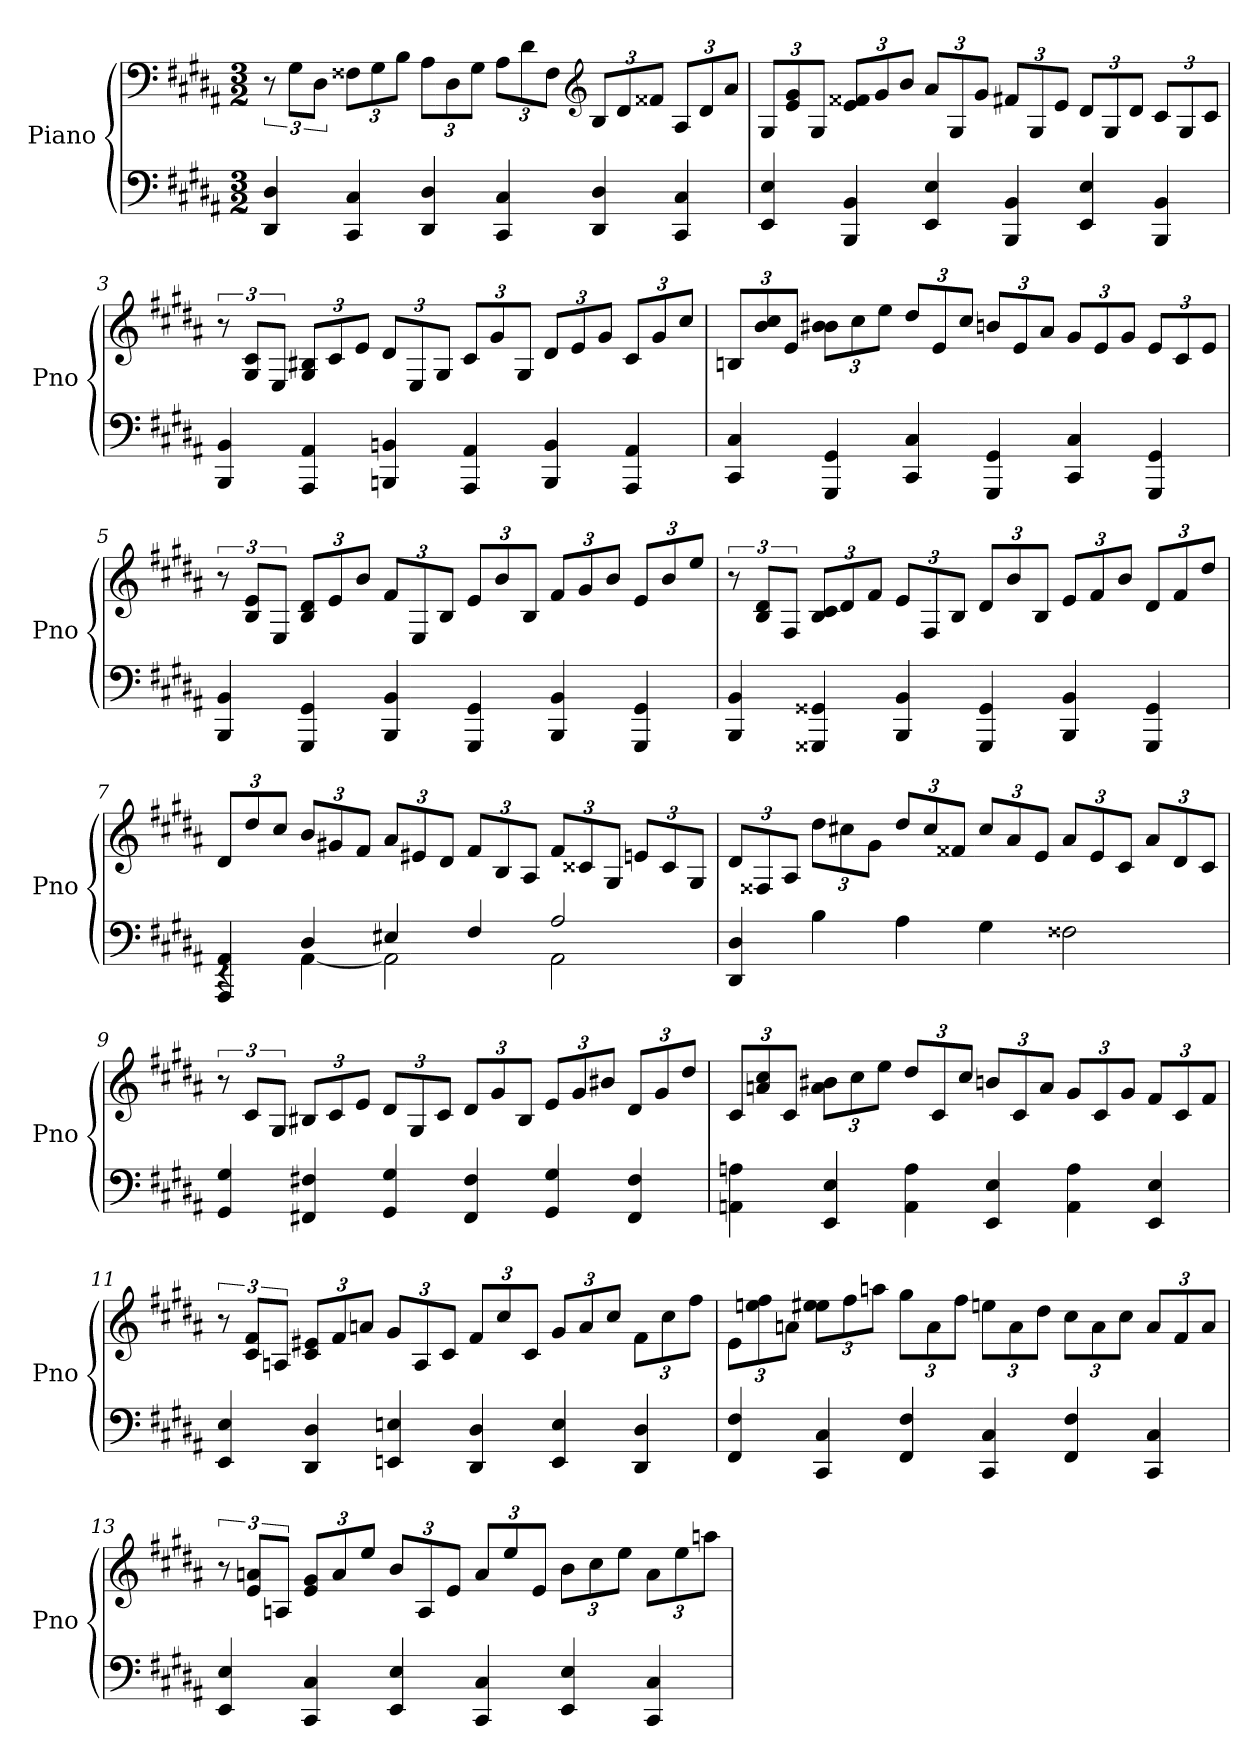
**kern	**kern
*part1	*part1
*staff2	*staff1
*I"Piano	*
*I'Pno	*
*clefF4	*clefF4
*k[f#c#g#d#a#]	*k[f#c#g#d#a#]
*g#:	*g#:
*M3/2	*M3/2
=1	=1
4DD# 4D#	12r
.	12G#L
.	12D#J
4CC# 4C#	12F##XL
.	12G#
.	12BJ
4DD# 4D#	12A#L
.	12D#
.	12G#J
4CC# 4C#	12A#L
.	12d#
.	12F##J
*	*clefG2
4DD# 4D#	12BL
.	12d#
.	12f##XJ
4CC# 4C#	12A#L
.	12d#
.	12a#J
=2	=2
4EE 4E	12G#L
.	12e 12g#
.	12G#J
4BBB 4BB	12e 12f##XL
.	12g#
.	12bJ
4EE 4E	12a#L
.	12G#
.	12g#J
4BBB 4BB	12f#XL
.	12G#
.	12eJ
4EE 4E	12d#L
.	12G#
.	12d#J
4BBB 4BB	12c#L
.	12G#
.	12c#J
=3	=3
4BBB 4BB	12r
.	12G# 12c#L
.	12EJ
4AAA# 4AA#	12G# 12B#XL
.	12c#
.	12eJ
4BBBn 4BBn	12d#L
.	12E
.	12G#J
4AAA# 4AA#	12c#L
.	12g#
.	12G#J
4BBB 4BB	12d#L
.	12e
.	12g#J
4AAA# 4AA#	12c#L
.	12g#
.	12cc#J
=4	=4
4CC# 4C#	12BnL
.	12b 12cc#
.	12eJ
4GGG# 4GG#	12b 12b#XL
.	12cc#
.	12eeJ
4CC# 4C#	12dd#L
.	12e
.	12cc#J
4GGG# 4GG#	12bnL
.	12e
.	12a#J
4CC# 4C#	12g#L
.	12e
.	12g#J
4GGG# 4GG#	12eL
.	12c#
.	12eJ
=5	=5
4BBB 4BB	12r
.	12B 12eL
.	12EJ
4GGG# 4GG#	12B 12d#L
.	12e
.	12bJ
4BBB 4BB	12f#L
.	12E
.	12BJ
4GGG# 4GG#	12eL
.	12b
.	12BJ
4BBB 4BB	12f#L
.	12g#
.	12bJ
4GGG# 4GG#	12eL
.	12b
.	12eeJ
=6	=6
4BBB 4BB	12r
.	12B 12d#L
.	12F#J
4GGG##X 4GG##X	12B 12c#L
.	12d#
.	12f#J
4BBB 4BB	12eL
.	12F#
.	12BJ
4GGG## 4GG##	12d#L
.	12b
.	12BJ
4BBB 4BB	12eL
.	12f#
.	12bJ
4GGG## 4GG##	12d#L
.	12f#
.	12dd#J
=7	=7
*^	*
4AAA# 4AA#	4rEE	12d#L
.	.	12dd#
.	.	12cc#J
4D#	[4AA#	12bL
.	.	12g#X
.	.	12f#J
4E#X	2AA#]	12a#L
.	.	12e#X
.	.	12d#J
4F#	.	12f#L
.	.	12B
.	.	12A#J
2A#	2AA#	12f#L
.	.	12c##X
.	.	12G#J
.	.	12enL
.	.	12c##
.	.	12G#J
*v	*v	*
=8	=8
4DD# 4D#	12d#L
.	12F##X
.	12A#J
4B	12dd#L
.	12cc#X
.	12g#J
4A#	12dd#L
.	12cc#
.	12f##XJ
4G#	12cc#L
.	12a#
.	12eJ
2F##X	12a#L
.	12e
.	12c#J
.	12a#L
.	12d#
.	12c#J
=9	=9
4GG# 4G#	12r
.	12c#L
.	12G#J
4FF#X 4F#X	12B#XL
.	12c#
.	12eJ
4GG# 4G#	12d#L
.	12G#
.	12c#J
4FF# 4F#	12d#L
.	12g#
.	12B#J
4GG# 4G#	12eL
.	12g#
.	12b#XJ
4FF# 4F#	12d#L
.	12g#
.	12dd#J
=10	=10
4AAn 4An	12c#L
.	12an 12cc#
.	12c#J
4EE 4E	12a 12b#XL
.	12cc#
.	12eeJ
4AA 4A	12dd#L
.	12c#
.	12cc#J
4EE 4E	12bnL
.	12c#
.	12aJ
4AA 4A	12g#L
.	12c#
.	12g#J
4EE 4E	12f#L
.	12c#
.	12f#J
=11	=11
4EE 4E	12r
.	12c# 12f#L
.	12AnJ
4DD# 4D#	12c# 12e#XL
.	12f#
.	12anJ
4EEn 4En	12g#L
.	12A
.	12c#J
4DD# 4D#	12f#L
.	12cc#
.	12c#J
4EE 4E	12g#L
.	12a
.	12cc#J
4DD# 4D#	12f#L
.	12cc#
.	12ff#J
=12	=12
4FF# 4F#	12eL
.	12een 12ff#
.	12anJ
4CC# 4C#	12ee 12ee#XL
.	12ff#
.	12aanJ
4FF# 4F#	12gg#L
.	12a
.	12ff#J
4CC# 4C#	12eenL
.	12a
.	12dd#J
4FF# 4F#	12cc#L
.	12a
.	12cc#J
4CC# 4C#	12aL
.	12f#
.	12aJ
=13	=13
4EE 4E	12r
.	12e 12anL
.	12AnJ
4CC# 4C#	12e 12g#L
.	12a
.	12eeJ
4EE 4E	12bL
.	12A
.	12eJ
4CC# 4C#	12aL
.	12ee
.	12eJ
4EE 4E	12bL
.	12cc#
.	12eeJ
4CC# 4C#	12aL
.	12ee
.	12aanJ
=	=
*-	*-
